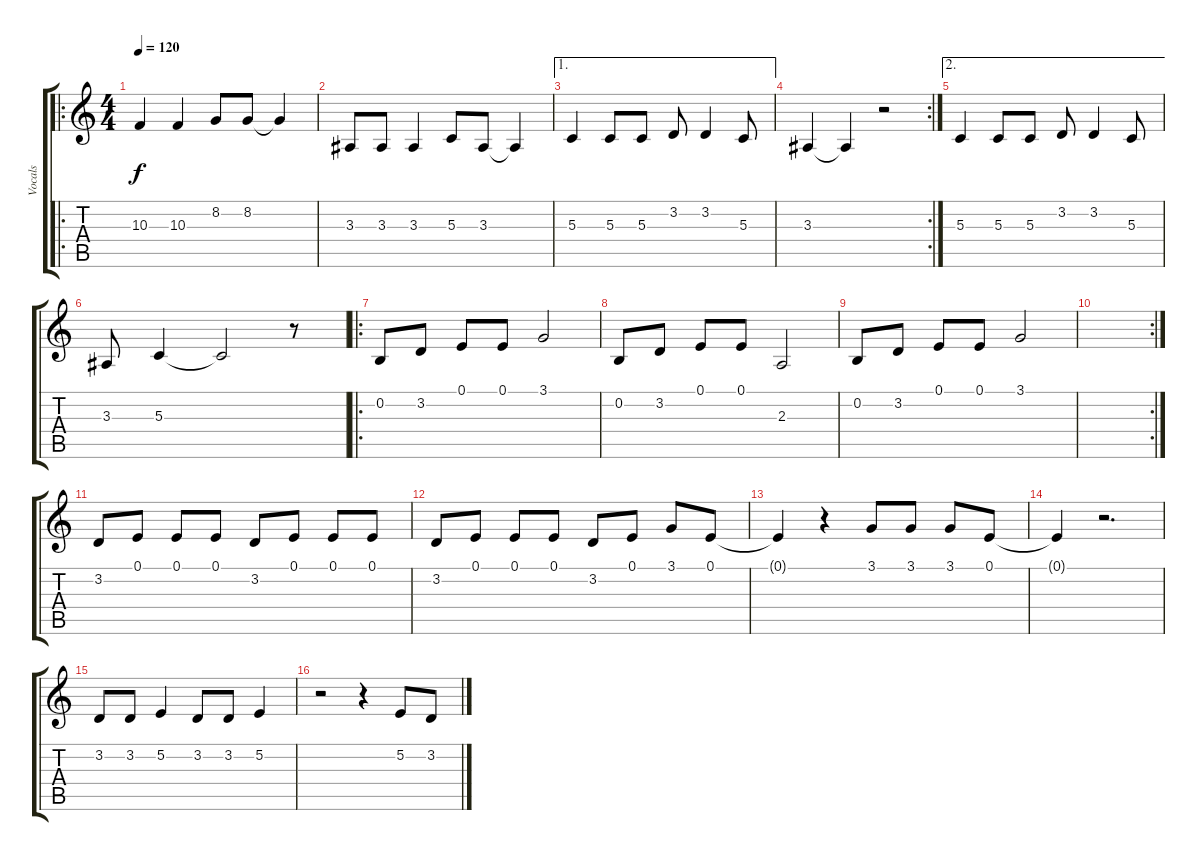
\track ("Vocals" "Vocals") {instrument choiraahs}
\staff {score tabs}
\tuning (E4 B3 G3 D3 A2 E2) {hide}
\ro
\ts (4 4)
\tempo 120
\clef g2
\ks c
10.3.4{dy f} 10.3.4 8.2.8 8.2.8 8.2{t}.4 |
3.3.8 3.3.8 3.3.4 5.3.8 3.3.8 3.3{t}.4 |
\ae 1
5.3.4 5.3.8 5.3.8 3.2.8 3.2.4 5.3.8 |
\rc 2
3.3.4 3.3{t}.4 r.2 |
\ae 2
5.3.4 5.3.8 5.3.8 3.2.8 3.2.4 5.3.8 |
3.3.8 5.3.4 5.3{t}.2 r.8 |
\ro
0.2.8 3.2.8 0.1.8 0.1.8 3.1.2 |
0.2.8 3.2.8 0.1.8 0.1.8 2.3.2 |
0.2.8 3.2.8 0.1.8 0.1.8 3.1.2 |
\rc 2
|
3.2.8 0.1.8 0.1.8 0.1.8 3.2.8 0.1.8 0.1.8 0.1.8 |
3.2.8 0.1.8 0.1.8 0.1.8 3.2.8 0.1.8 3.1.8 0.1.8 |
0.1{t}.4 r.4 3.1.8 3.1.8 3.1.8 0.1.8 |
0.1{t}.4 r.2{d} |
3.2.8 3.2.8 5.2.4 3.2.8 3.2.8 5.2.4 |
r.2 r.4 5.2.8 3.2.8
